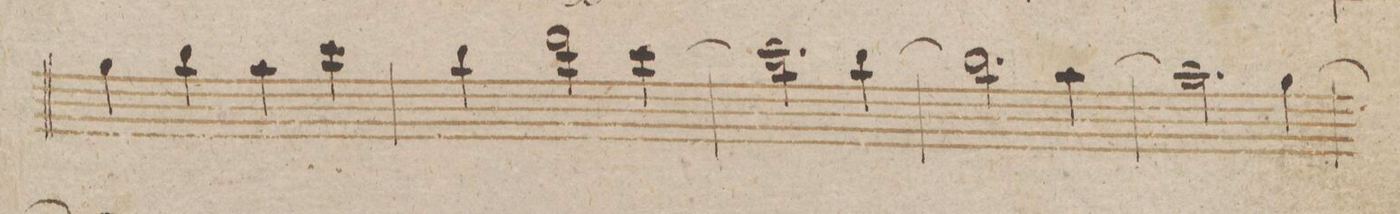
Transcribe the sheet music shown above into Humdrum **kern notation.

**kern	**dynam
*I"Clarinetto Imo in B.	*
*clefG2	*
*k[b-]	*
*met(c|)	*
*M2/2	*
4ff\	.
4aa\	.
4gg\	.
4bb-\	.
=13	=13
4aa\	.
2ccc\	.
[4bb-\	.
=14	=14
2.bb-\]	.
[4aa\	.
=15	=15
2.aa\]	.
[4gg\	.
=16	=16
2.gg\]	.
[4ff\	.
=17	=17
*-	*-
